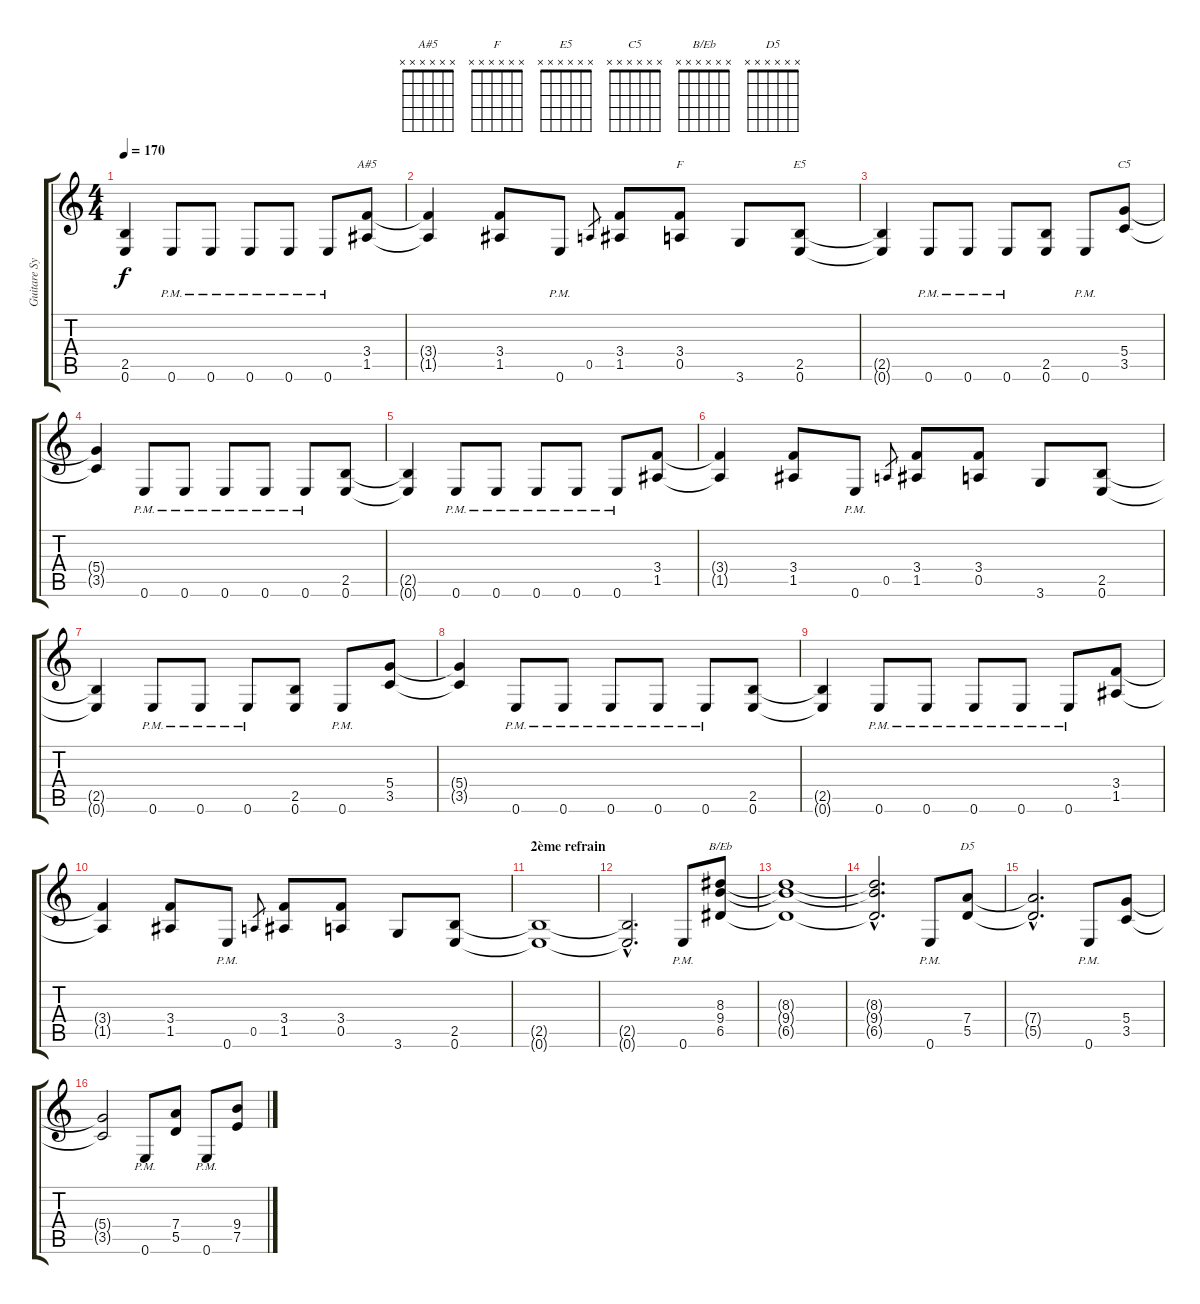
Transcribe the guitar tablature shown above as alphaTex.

\track ("Guitare Sylvain" "Guitare Sy") {instrument overdrivenguitar}
\staff {score tabs}
\tuning (E4 B3 G3 D3 A2 E2) {hide}
\chord ("A#5" x x x x x x)
\chord ("F" x x x x x x)
\chord ("E5" x x x x x x)
\chord ("C5" x x x x x x)
\chord ("B/Eb" x x x x x x)
\chord ("D5" x x x x x x)
\ts (4 4)
\tempo 170
\clef g2
\ks c
(2.5{t} 0.6{t}).4{dy f} 0.6{pm}.8 0.6{pm}.8 0.6{pm}.8 0.6{pm}.8 0.6{pm}.8 (3.4 1.5).8{ch "A#5"} |
(3.4{t} 1.5{t}).4 (3.4 1.5).8 0.6{pm}.8 0.5.8{gr} (3.4 1.5).8 (3.4 0.5).8{ch "F"} 3.6.8 (2.5 0.6).8{ch "E5"} |
(2.5{t} 0.6{t}).4 0.6{pm}.8 0.6{pm}.8 0.6{pm}.8 (2.5 0.6).8 0.6{pm}.8 (5.4 3.5).8{ch "C5"} |
(5.4{t} 3.5{t}).4 0.6{pm}.8 0.6{pm}.8 0.6{pm}.8 0.6{pm}.8 0.6{pm}.8 (2.5 0.6).8 |
(2.5{t} 0.6{t}).4 0.6{pm}.8 0.6{pm}.8 0.6{pm}.8 0.6{pm}.8 0.6{pm}.8 (3.4 1.5).8 |
(3.4{t} 1.5{t}).4 (3.4 1.5).8 0.6{pm}.8 0.5.8{gr} (3.4 1.5).8 (3.4 0.5).8 3.6.8 (2.5 0.6).8 |
(2.5{t} 0.6{t}).4 0.6{pm}.8 0.6{pm}.8 0.6{pm}.8 (2.5 0.6).8 0.6{pm}.8 (5.4 3.5).8 |
(5.4{t} 3.5{t}).4 0.6{pm}.8 0.6{pm}.8 0.6{pm}.8 0.6{pm}.8 0.6{pm}.8 (2.5 0.6).8 |
(2.5{t} 0.6{t}).4 0.6{pm}.8 0.6{pm}.8 0.6{pm}.8 0.6{pm}.8 0.6{pm}.8 (3.4 1.5).8 |
(3.4{t} 1.5{t}).4 (3.4 1.5).8 0.6{pm}.8 0.5.8{gr} (3.4 1.5).8 (3.4 0.5).8 3.6.8 (2.5 0.6).8 |
\section ("" "2ème refrain")
(2.5{t} 0.6{t}).1 |
(2.5{hac t} 0.6{hac t}).2{d} 0.6{pm}.8 (8.3 9.4 6.5).8{ch "B/Eb"} |
(8.3{t} 9.4{t} 6.5{t}).1 |
(8.3{hac t} 9.4{hac t} 6.5{hac t}).2{d} 0.6{pm}.8 (7.4 5.5).8{ch "D5"} |
(7.4{hac t} 5.5{hac t}).2{d} 0.6{pm}.8 (5.4 3.5).8 |
(5.4{t} 3.5{t}).2 0.6{pm}.8 (7.4 5.5).8 0.6{pm}.8 (9.4 7.5).8
